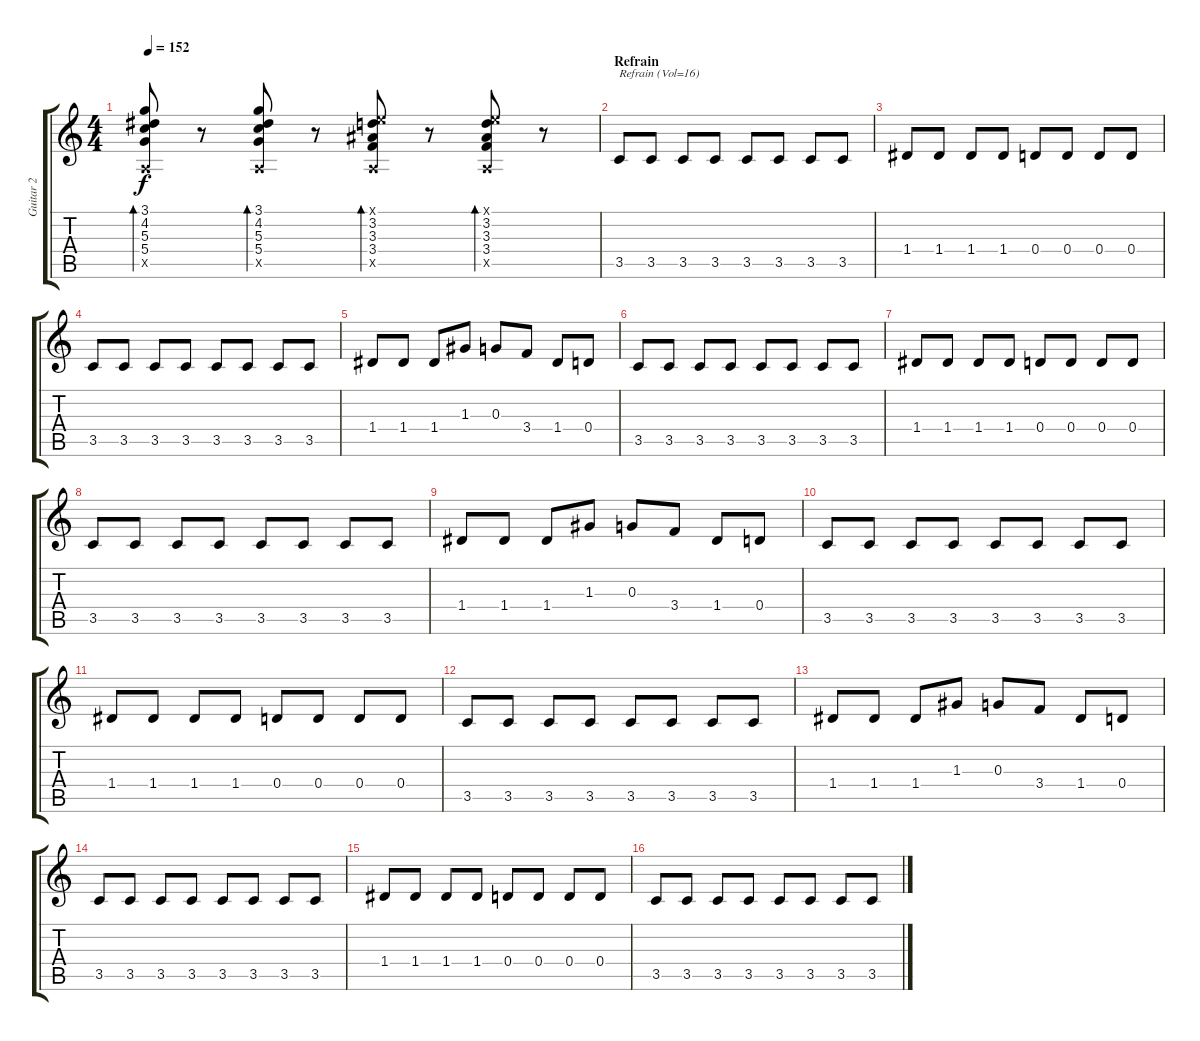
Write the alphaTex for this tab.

\track ("Guitar 2" "Guitar 2") {instrument overdrivenguitar}
\staff {score tabs}
\tuning (E4 B3 G3 D3 A2 E2) {hide}
\ts (4 4)
\tempo 152
\clef g2
\ks c
(3.1 4.2 5.3 5.4 0.5{x}).8{bd 30 dy f} r.8 (3.1 4.2 5.3 5.4 0.5{x}).8{bd 30} r.8 (0.1{x} 3.2 3.3 3.4 0.5{x}).8{bd 30} r.8 (0.1{x} 3.2 3.3 3.4 0.5{x}).8{bd 30} r.8 |
\section ("" "Refrain")
3.5.8{txt "Refrain (Vol=16)" volume 10} 3.5.8 3.5.8 3.5.8 3.5.8 3.5.8 3.5.8 3.5.8 |
1.4.8 1.4.8 1.4.8 1.4.8 0.4.8 0.4.8 0.4.8 0.4.8 |
3.5.8 3.5.8 3.5.8 3.5.8 3.5.8 3.5.8 3.5.8 3.5.8 |
1.4.8 1.4.8 1.4.8 1.3.8 0.3.8 3.4.8 1.4.8 0.4.8 |
3.5.8 3.5.8 3.5.8 3.5.8 3.5.8 3.5.8 3.5.8 3.5.8 |
1.4.8 1.4.8 1.4.8 1.4.8 0.4.8 0.4.8 0.4.8 0.4.8 |
3.5.8 3.5.8 3.5.8 3.5.8 3.5.8 3.5.8 3.5.8 3.5.8 |
1.4.8 1.4.8 1.4.8 1.3.8 0.3.8 3.4.8 1.4.8 0.4.8 |
3.5.8 3.5.8 3.5.8 3.5.8 3.5.8 3.5.8 3.5.8 3.5.8 |
1.4.8 1.4.8 1.4.8 1.4.8 0.4.8 0.4.8 0.4.8 0.4.8 |
3.5.8 3.5.8 3.5.8 3.5.8 3.5.8 3.5.8 3.5.8 3.5.8 |
1.4.8 1.4.8 1.4.8 1.3.8 0.3.8 3.4.8 1.4.8 0.4.8 |
3.5.8 3.5.8 3.5.8 3.5.8 3.5.8 3.5.8 3.5.8 3.5.8 |
1.4.8 1.4.8 1.4.8 1.4.8 0.4.8 0.4.8 0.4.8 0.4.8 |
3.5.8 3.5.8 3.5.8 3.5.8 3.5.8 3.5.8 3.5.8 3.5.8
